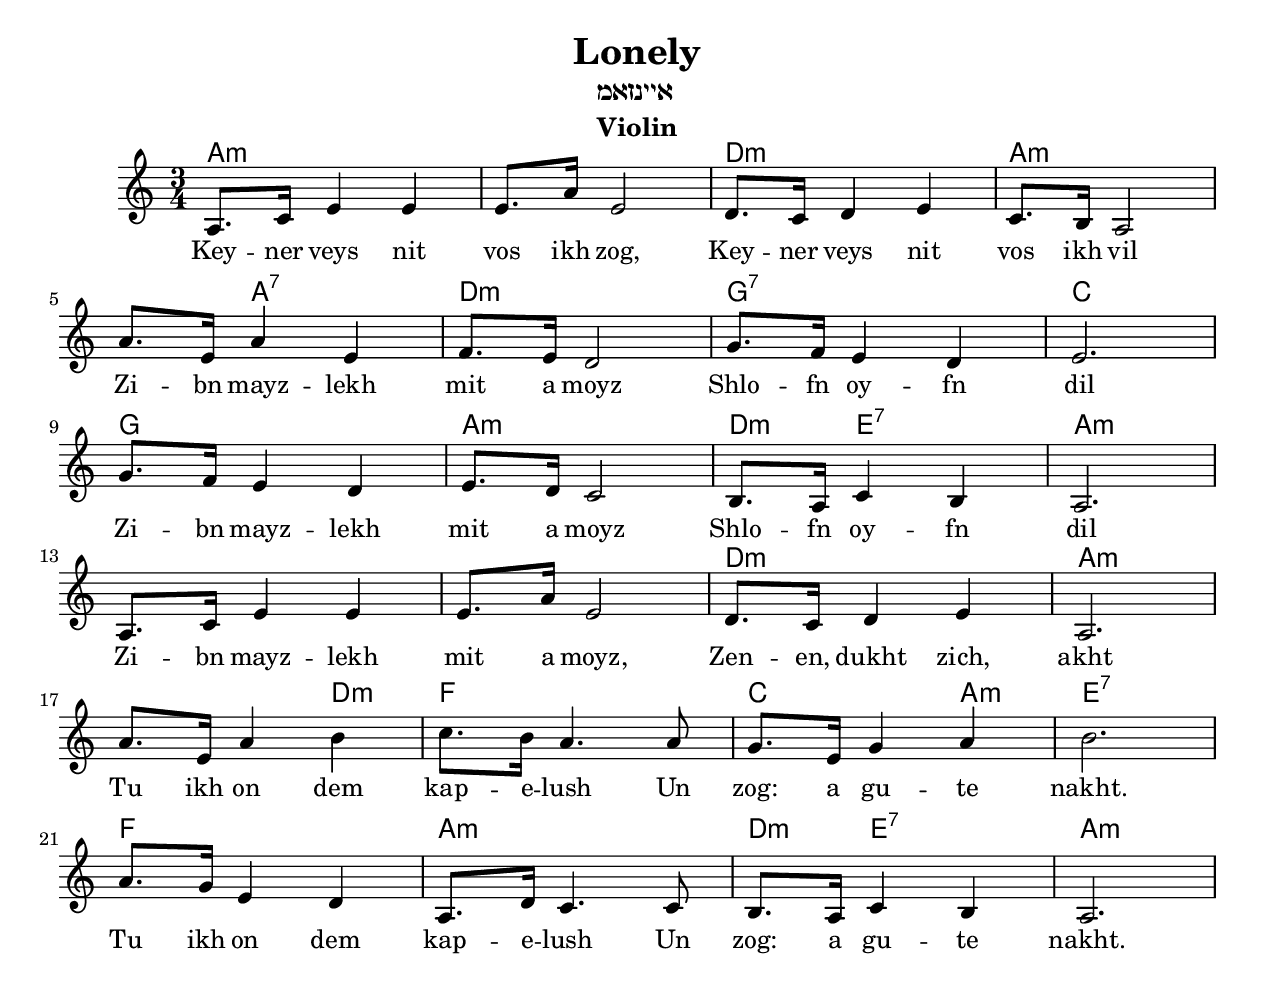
\version "2.18.0"
\include "english.ly"
\paper{
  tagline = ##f
  print-all-headers = ##t
  #(set-paper-size "letter")
}
date = #(strftime "%d-%m-%Y" (localtime (current-time)))

%\markup{ \italic{ " Updated " \date  }  }

%\markup{ Got something to say? }

global = {
  \clef treble
  \key a \minor
  \time 3/4
  \set Score.markFormatter = #format-mark-box-alphabet
}

%#################################### Melody ########################
melody = \relative c' {
  \global
  %\partial 16*3 a16 d f   %lead in notes
  a8. c16 e4 e
  e8. a16 e2
  d8. c16 d4 e
  c8. b16 a2
  \break
  a'8. e16 a4 e
  f8. e16 d2|
  g8. f16 e4 d
  e2.
  \break
  g8. f16 e4 d
  e8. d16 c2
  b8. a16 c4 b
  a2.
  \break
  a8. c16 e4 e
  e8. a16 e2
  d8. c16 d4 e
  a,2.
  \break
  a'8. e16 a4 b
  c8. b16 a4. a8
  g8. e16 g4 a
  b2.
  \break
  a8. g16 e4 d
  a8. d16 c4. c8
  b8. a16 c4 b a2.

}
%################################# Lyrics #####################
\addlyrics{
  Key -- ner veys nit vos ikh zog,
  Key -- ner veys nit vos ikh vil
  Zi -- bn mayz -- lekh mit a moyz
  Shlo -- fn oy -- fn dil
  Zi -- bn mayz -- lekh mit a moyz
  Shlo -- fn oy -- fn dil
  Zi -- bn mayz -- lekh mit a moyz,
  Zen -- en, dukht zich, akht
  Tu ikh on dem kap -- e -- lush
  Un zog: a gu -- te nakht.
  Tu ikh on dem kap -- e -- lush
  Un zog: a gu -- te nakht.
}
%################################# Chords #######################
harmonies = \chordmode {
  a4*6:m
  d4*3:m
  a4*4:m
  a2:7
  d4*3:m
  g4*3:7
  c4*3
  g4*3
  a4*3:m
  d4:m
  e2:7
  a4*9:m
  d4*3:m
  a4*5:m
  d4:m
  f4*3
  c4*2
  a4:m
  e4*3:7
  f4*3
  a4*3:m
  d4:m
  e2:7
  a4*3:m
}

\score {
  <<
    \new ChordNames {
      \set chordChanges = ##f
      \harmonies
    }
    \new Staff
    \melody
  >>
  \header{
    title= "Lonely"
    subtitle=" איינזאמ"
    composer= ""
    instrument = "Violin"
    arranger= ""
  }
  \midi{\tempo 4 = 120}
  \layout{indent = 1.0\cm}


  }

%{
  % more verses:
  \markup{}
  \markup {
  \fill-line {
  \hspace #0.1 % distance from left margin
  \column {
  \line { "1."
  \column {
  ""
  }
  }
  \hspace #0.2 % vertical distance between verses
  \line { "2."
  \column {
  ""
  }
  }
  }
  \hspace #0.1  % horiz. distance between columns
  \column {
  \line { "3."
  \column {
  ""
  }
  }
  \hspace #0.2 % distance between verses
  \line { "4."
  \column {
  ""
  }
  }
  }
  \hspace #0.1 % distance to right margin
  }
  }

%}
